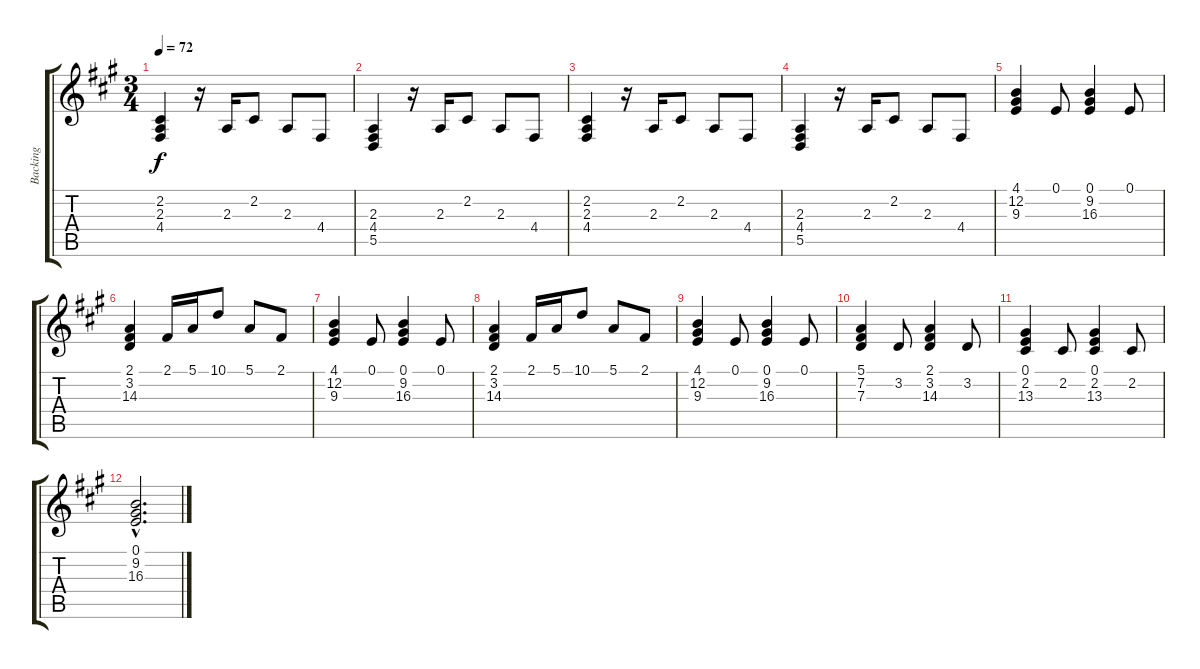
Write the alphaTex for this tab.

\track ("Backing" "Backing") {instrument stringensemble1}
\staff {score tabs}
\tuning (E4 B3 G3 D3 A2 E2) {hide}
\ts (3 4)
\tempo 72
\clef g2
\ks a
(2.2 2.3 4.4).4{dy f} r.16 2.3.16 2.2.8 2.3.8 4.4.8 |
(2.3 4.4 5.5).4 r.16 2.3.16 2.2.8 2.3.8 4.4.8 |
(2.2 2.3 4.4).4 r.16 2.3.16 2.2.8 2.3.8 4.4.8 |
(2.3 4.4 5.5).4 r.16 2.3.16 2.2.8 2.3.8 4.4.8 |
(4.1 12.2 9.3).4 0.1.8 (0.1 9.2 16.3).4 0.1.8 |
(2.1 3.2 14.3).4 2.1.16 5.1.16 10.1.8 5.1.8 2.1.8 |
(4.1 12.2 9.3).4 0.1.8 (0.1 9.2 16.3).4 0.1.8 |
(2.1 3.2 14.3).4 2.1.16 5.1.16 10.1.8 5.1.8 2.1.8 |
(4.1 12.2 9.3).4 0.1.8 (0.1 9.2 16.3).4 0.1.8 |
(5.1 7.2 7.3).4 3.2.8 (2.1 3.2 14.3).4 3.2.8 |
(0.1 2.2 13.3).4 2.2.8 (0.1 2.2 13.3).4 2.2.8 |
(0.1{hac} 9.2{hac} 16.3{hac}).2{d}
